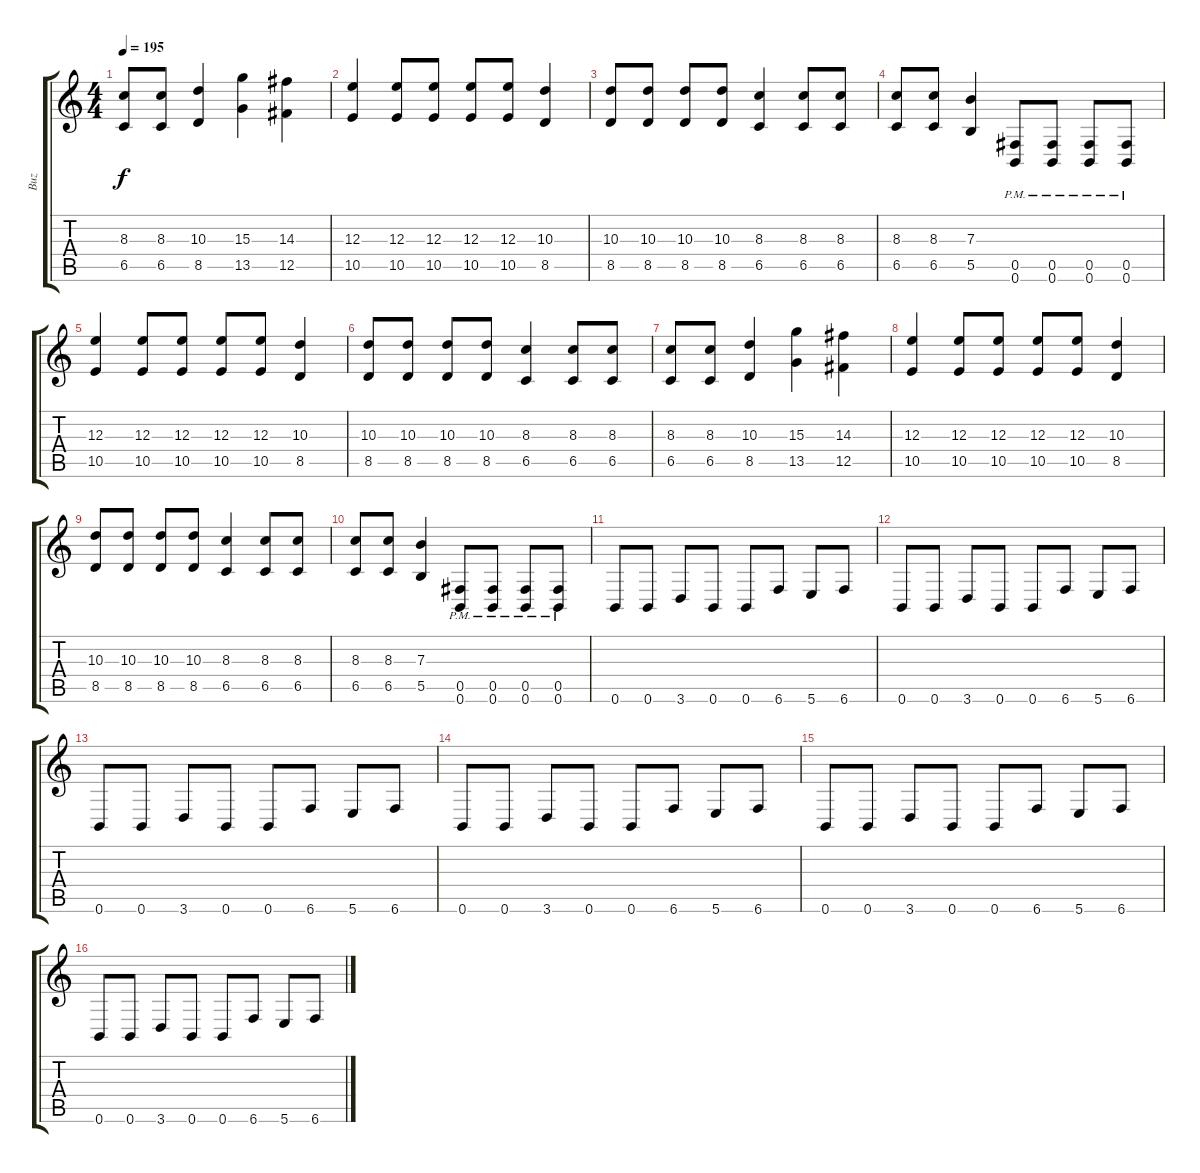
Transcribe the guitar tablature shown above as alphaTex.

\track ("Buz" "Buz") {instrument distortionguitar}
\staff {score tabs}
\tuning (Db4 Ab3 E3 B2 Gb2 B1) {hide}
\ts (4 4)
\tempo 195
\clef g2
\ks c
(8.3 6.5).8{dy f} (8.3 6.5).8 (10.3 8.5).4 (15.3 13.5).4 (14.3 12.5).4 |
(12.3 10.5).4 (12.3 10.5).8 (12.3 10.5).8 (12.3 10.5).8 (12.3 10.5).8 (10.3 8.5).4 |
(10.3 8.5).8 (10.3 8.5).8 (10.3 8.5).8 (10.3 8.5).8 (8.3 6.5).4 (8.3 6.5).8 (8.3 6.5).8 |
(8.3 6.5).8 (8.3 6.5).8 (7.3 5.5).4 (0.5{pm} 0.6{pm}).8 (0.5{pm} 0.6{pm}).8 (0.5{pm} 0.6{pm}).8 (0.5{pm} 0.6{pm}).8 |
(12.3 10.5).4 (12.3 10.5).8 (12.3 10.5).8 (12.3 10.5).8 (12.3 10.5).8 (10.3 8.5).4 |
(10.3 8.5).8 (10.3 8.5).8 (10.3 8.5).8 (10.3 8.5).8 (8.3 6.5).4 (8.3 6.5).8 (8.3 6.5).8 |
(8.3 6.5).8 (8.3 6.5).8 (10.3 8.5).4 (15.3 13.5).4 (14.3 12.5).4 |
(12.3 10.5).4 (12.3 10.5).8 (12.3 10.5).8 (12.3 10.5).8 (12.3 10.5).8 (10.3 8.5).4 |
(10.3 8.5).8 (10.3 8.5).8 (10.3 8.5).8 (10.3 8.5).8 (8.3 6.5).4 (8.3 6.5).8 (8.3 6.5).8 |
(8.3 6.5).8 (8.3 6.5).8 (7.3 5.5).4 (0.5{pm} 0.6{pm}).8 (0.5{pm} 0.6{pm}).8 (0.5{pm} 0.6{pm}).8 (0.5{pm} 0.6{pm}).8 |
0.6.8 0.6.8 3.6.8 0.6.8 0.6.8 6.6.8 5.6.8 6.6.8 |
0.6.8 0.6.8 3.6.8 0.6.8 0.6.8 6.6.8 5.6.8 6.6.8 |
0.6.8 0.6.8 3.6.8 0.6.8 0.6.8 6.6.8 5.6.8 6.6.8 |
0.6.8 0.6.8 3.6.8 0.6.8 0.6.8 6.6.8 5.6.8 6.6.8 |
0.6.8 0.6.8 3.6.8 0.6.8 0.6.8 6.6.8 5.6.8 6.6.8 |
0.6.8 0.6.8 3.6.8 0.6.8 0.6.8 6.6.8 5.6.8 6.6.8
